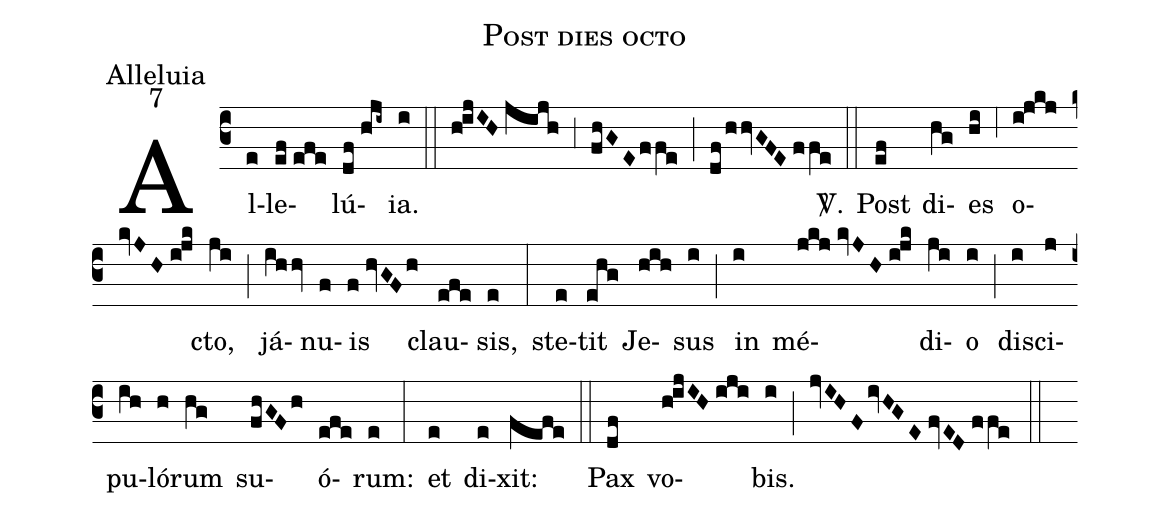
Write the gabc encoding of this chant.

name:Post dies octo;
office-part:Alleluia;
mode:7;
%%
(c3) Al(e)le(ef//efe)lú(df//hji~)ia.(i) (::) (h!ijIH//jijh) (;3) (fhGE/ffe) (;) (df/hhvGFE//ffe) <sp>V/</sp>.(::) Post(ef) di(hg)es(hi) (;6) o(i!jkj//kvJH//i!jk)cto,(ji) (;) já(ihhv)nu(f)is(f//hvGFh) clau(efe)sis,(e) (:) ste(e)tit(ehg) Je(hih)sus(i) (;) in(i) mé(jkj//kvJH//i!jk)di(ji)o(i) (;) di(i)sci(j)pu(ih)ló(h)rum(hg) su(fhGFh)ó(efe)rum:(e) (:) et(e) di(e)xit:(fefe) (::) Pax(df) vo(h!ijIH//iji)bis.(i) (;) (jvIHF/ivHGE//fvED//ffe) (::)
